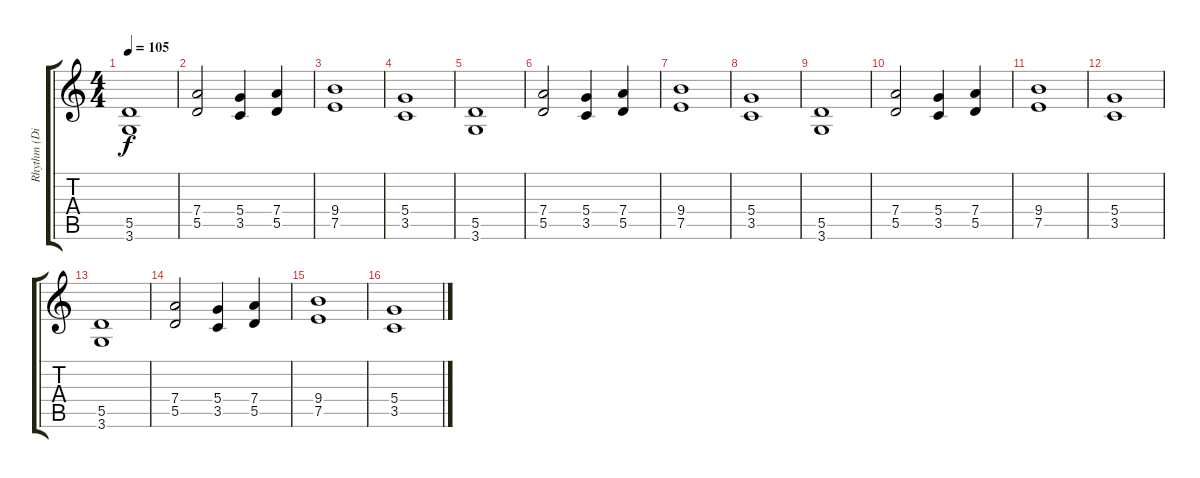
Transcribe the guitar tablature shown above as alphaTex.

\track ("Rhythm (Distortion)" "Rhythm (Di") {instrument distortionguitar}
\staff {score tabs}
\tuning (E4 B3 G3 D3 A2 E2) {hide}
\ts (4 4)
\tempo 105
\clef g2
\ks c
(5.5 3.6).1{dy f} |
(7.4 5.5).2 (5.4 3.5).4 (7.4 5.5).4 |
(9.4 7.5).1 |
(5.4 3.5).1 |
(5.5 3.6).1 |
(7.4 5.5).2 (5.4 3.5).4 (7.4 5.5).4 |
(9.4 7.5).1 |
(5.4 3.5).1 |
(5.5 3.6).1 |
(7.4 5.5).2 (5.4 3.5).4 (7.4 5.5).4 |
(9.4 7.5).1 |
(5.4 3.5).1 |
(5.5 3.6).1 |
(7.4 5.5).2 (5.4 3.5).4 (7.4 5.5).4 |
(9.4 7.5).1 |
(5.4 3.5).1
